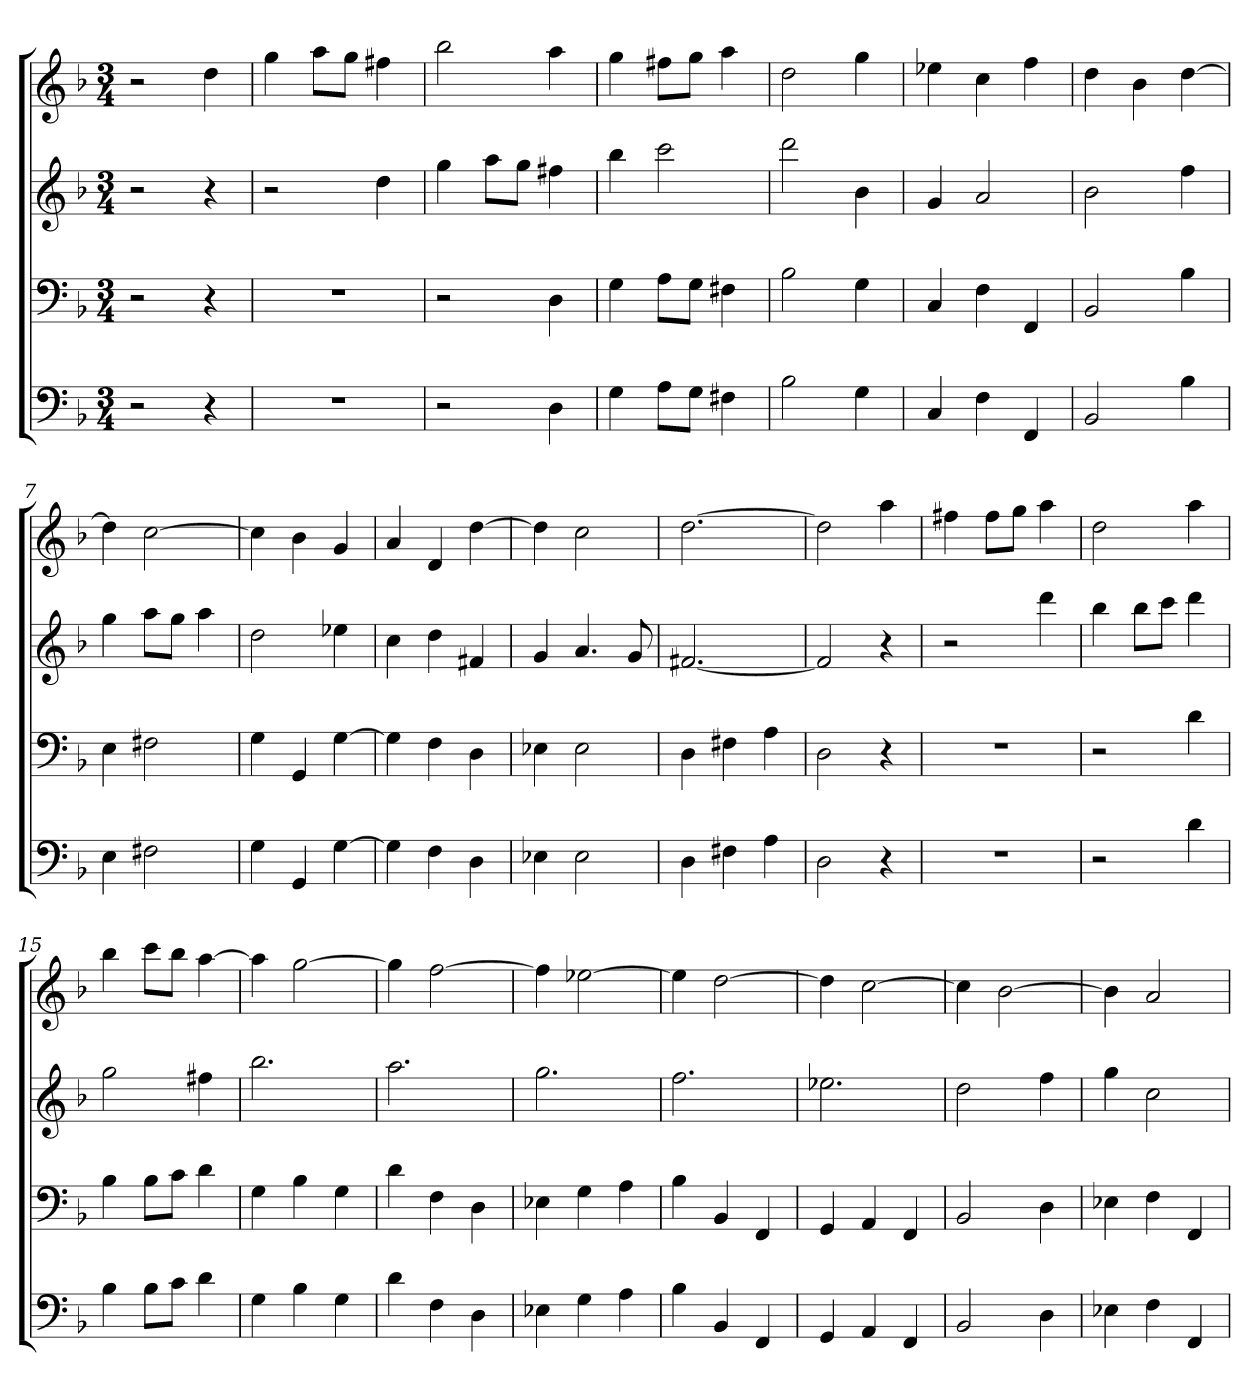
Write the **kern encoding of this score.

**kern	**kern	**kern	**kern
*part4	*part3	*part2	*part1
*staff4	*staff3	*staff2	*staff1
*k[b-]	*k[b-]	*k[b-]	*k[b-]
*d:	*d:	*d:	*d:
*M3/4	*M3/4	*M3/4	*M3/4
=	=	=	=
2r	2r	2r	2r
4r	4r	4r	4dd
=1	=1	=1	=1
2.r	2.r	2r	4gg
.	.	.	8aaL
.	.	.	8ggJ
.	.	4dd	4ff#X
=2	=2	=2	=2
2r	2r	4gg	2bb-
.	.	8aaL	.
.	.	8ggJ	.
4D	4D	4ff#X	4aa
=3	=3	=3	=3
4G	4G	4bb-	4gg
8AL	8AL	2ccc	8ff#XL
8GJ	8GJ	.	8ggJ
4F#X	4F#X	.	4aa
=4	=4	=4	=4
2B-	2B-	2ddd	2dd
4G	4G	4b-	4gg
=5	=5	=5	=5
4C	4C	4g	4ee-X
4F	4F	2a	4cc
4FF	4FF	.	4ff
=6	=6	=6	=6
2BB-	2BB-	2b-	4dd
.	.	.	4b-
4B-	4B-	4ff	[4dd
=7	=7	=7	=7
4E	4E	4gg	4dd]
2F#X	2F#X	8aaL	[2cc
.	.	8ggJ	.
.	.	4aa	.
=8	=8	=8	=8
4G	4G	2dd	4cc]
4GG	4GG	.	4b-
[4G	[4G	4ee-X	4g
=9	=9	=9	=9
4G]	4G]	4cc	4a
4F	4F	4dd	4d
4D	4D	4f#X	[4dd
=10	=10	=10	=10
4E-X	4E-X	4g	4dd]
2E-	2E-	4.a	2cc
.	.	8g	.
=11	=11	=11	=11
4D	4D	[2.f#X	[2.dd
4F#X	4F#X	.	.
4A	4A	.	.
=12	=12	=12	=12
2D	2D	2f#]	2dd]
4r	4r	4r	4aa
=13	=13	=13	=13
2.r	2.r	2r	4ff#X
.	.	.	8ff#L
.	.	.	8ggJ
.	.	4ddd	4aa
=14	=14	=14	=14
2r	2r	4bb-	2dd
.	.	8bb-L	.
.	.	8cccJ	.
4d	4d	4ddd	4aa
=15	=15	=15	=15
4B-	4B-	2gg	4bb-
8B-L	8B-L	.	8cccL
8cJ	8cJ	.	8bb-J
4d	4d	4ff#X	[4aa
=16	=16	=16	=16
4G	4G	2.bb-	4aa]
4B-	4B-	.	[2gg
4G	4G	.	.
=17	=17	=17	=17
4d	4d	2.aa	4gg]
4F	4F	.	[2ff
4D	4D	.	.
=18	=18	=18	=18
4E-X	4E-X	2.gg	4ff]
4G	4G	.	[2ee-X
4A	4A	.	.
=19	=19	=19	=19
4B-	4B-	2.ff	4ee-]
4BB-	4BB-	.	[2dd
4FF	4FF	.	.
=20	=20	=20	=20
4GG	4GG	2.ee-X	4dd]
4AA	4AA	.	[2cc
4FF	4FF	.	.
=21	=21	=21	=21
2BB-	2BB-	2dd	4cc]
.	.	.	[2b-
4D	4D	4ff	.
=22	=22	=22	=22
4E-X	4E-X	4gg	4b-]
4F	4F	2cc	2a
4FF	4FF	.	.
=	=	=	=
*-	*-	*-	*-
